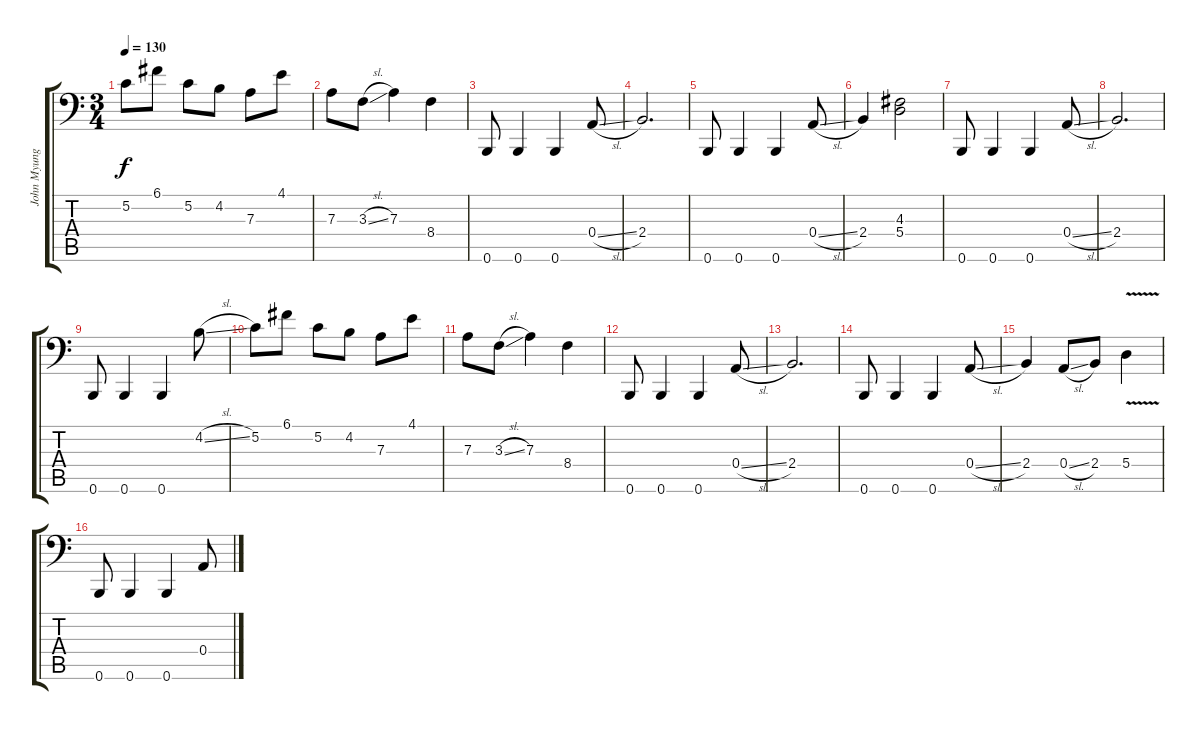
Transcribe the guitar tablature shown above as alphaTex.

\track ("John Myung" "John Myung") {instrument electricbassfinger}
\staff {score tabs}
\tuning (C3 G2 D2 A1 E1 B0) {hide}
\ts (3 4)
\tempo 130
\clef f4
\ks c
5.2.8{dy f} 6.1.8 5.2.8 4.2.8 7.3.8 4.1.8 |
7.3.8 3.3{sl}.8 7.3.4 8.4.4 |
0.6.8 0.6.4 0.6.4 0.4{sl}.8 |
2.4.2{d} |
0.6.8 0.6.4 0.6.4 0.4{sl}.8 |
2.4.4 (4.3 5.4).2 |
0.6.8 0.6.4 0.6.4 0.4{sl}.8 |
2.4.2{d} |
0.6.8 0.6.4 0.6.4 4.2{sl}.8 |
5.2.8 6.1.8 5.2.8 4.2.8 7.3.8 4.1.8 |
7.3.8 3.3{sl}.8 7.3.4 8.4.4 |
0.6.8 0.6.4 0.6.4 0.4{sl}.8 |
2.4.2{d} |
0.6.8 0.6.4 0.6.4 0.4{sl}.8 |
2.4.4 0.4{sl}.8 2.4.8 5.4{v}.4 |
0.6.8 0.6.4 0.6.4 0.4{sl}.8
